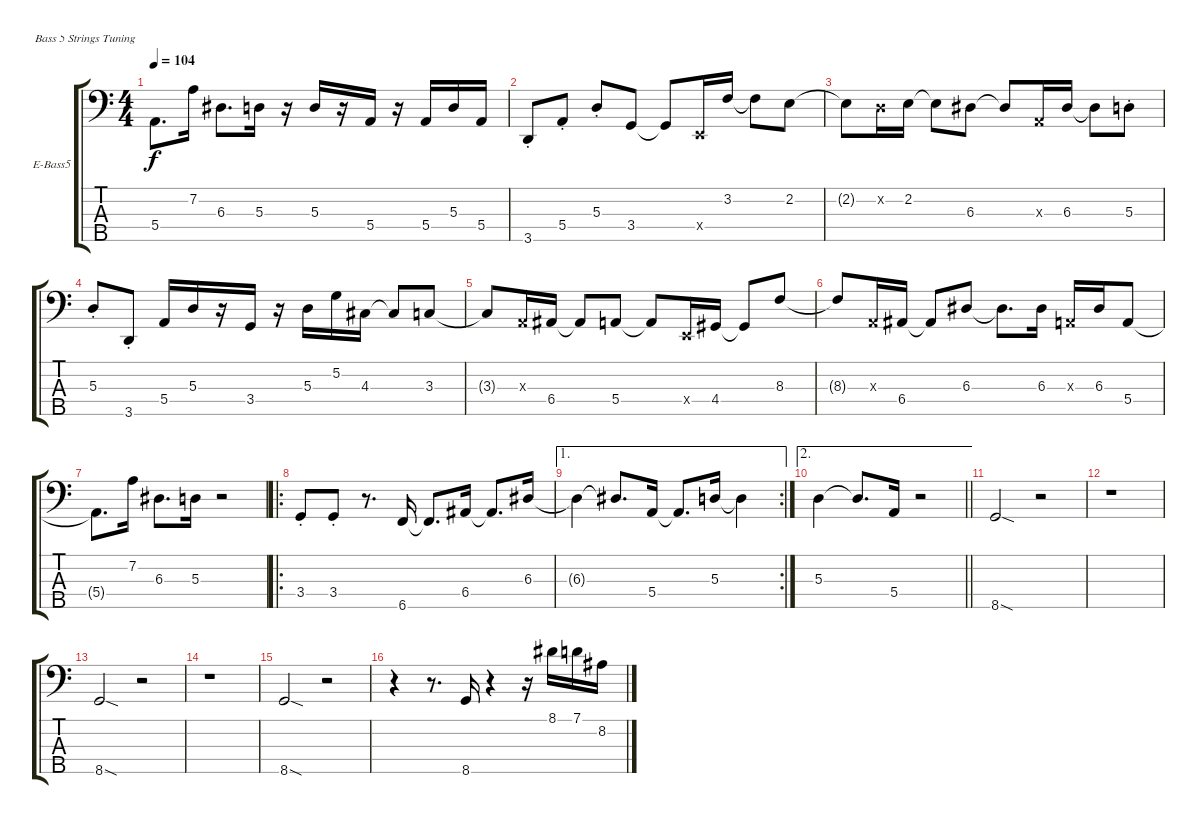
\bracketExtendMode groupsimilarinstruments
\firstSystemTrackNameOrientation horizontal
\otherSystemsTrackNameOrientation horizontal
\track ("Piste 1" "E-Bass5") {instrument electricbassfinger}
\staff {score tabs}
\tuning (G2 D2 A1 E1 B0)
\ts (4 4)
\tempo 104
\clef f4
\ks c
5.4{t}.8{d dy f} 7.2.16 6.3.8{d} 5.3.16 r.16 5.3.16 r.16 5.4.16 r.16 5.4.16 5.3.16 5.4.16 |
3.5{st}.8 5.4{st}.8 5.3{st}.8 3.4.8 3.4{t}.8 0.4{x}.16 3.2.16 3.2{t}.8 2.2.8 |
2.2{t}.8 0.2{x}.16 2.2.16 2.2{t}.8 6.3.8 6.3{t}.8 0.3{x}.16 6.3.16 6.3{t}.8 5.3{st}.8 |
5.3{st}.8 3.5{st}.8 5.4.16 5.3.16 r.16 3.4.16 r.16 5.3.16 5.2.16 4.3.16 4.3{t}.8 3.3.8 |
3.3{t}.8 0.3{x}.16 6.4.16 6.4{t}.8 5.4.8 5.4{t}.8 0.4{x}.16 4.4.16 4.4{t}.8 8.3.8 |
8.3{t}.8 0.3{x}.16 6.4.16 6.4{t}.8 6.3.8 6.3{t}.8{d} 6.3.16 0.3{x}.16 6.3.16 5.4.8 |
5.4{t}.8{d} 7.2.16 6.3.8{d} 5.3.16 r.2 |
\ro
3.4{st}.8 3.4{st}.8 r.8{d} 6.5.16 6.5{t}.8{d} 6.4.16 6.4{t}.8{d} 6.3.16 |
\ae 1
\rc 2
6.3{t}.4 6.3{t}.8{d} 5.4.16 5.4{t}.8{d} 5.3.16 5.3{t}.4 |
\ae 2
\barLineRight lightlight
5.3.4 5.3{t}.8{d} 5.4.16 r.2 |
8.5{sod}.2 r.2 |
r.1 |
8.5{sod}.2 r.2 |
r.1 |
8.5{sod}.2 r.2 |
r.4 r.8{d} 8.5.16 r.4 r.16 8.1.16 7.1.16 8.2.16
